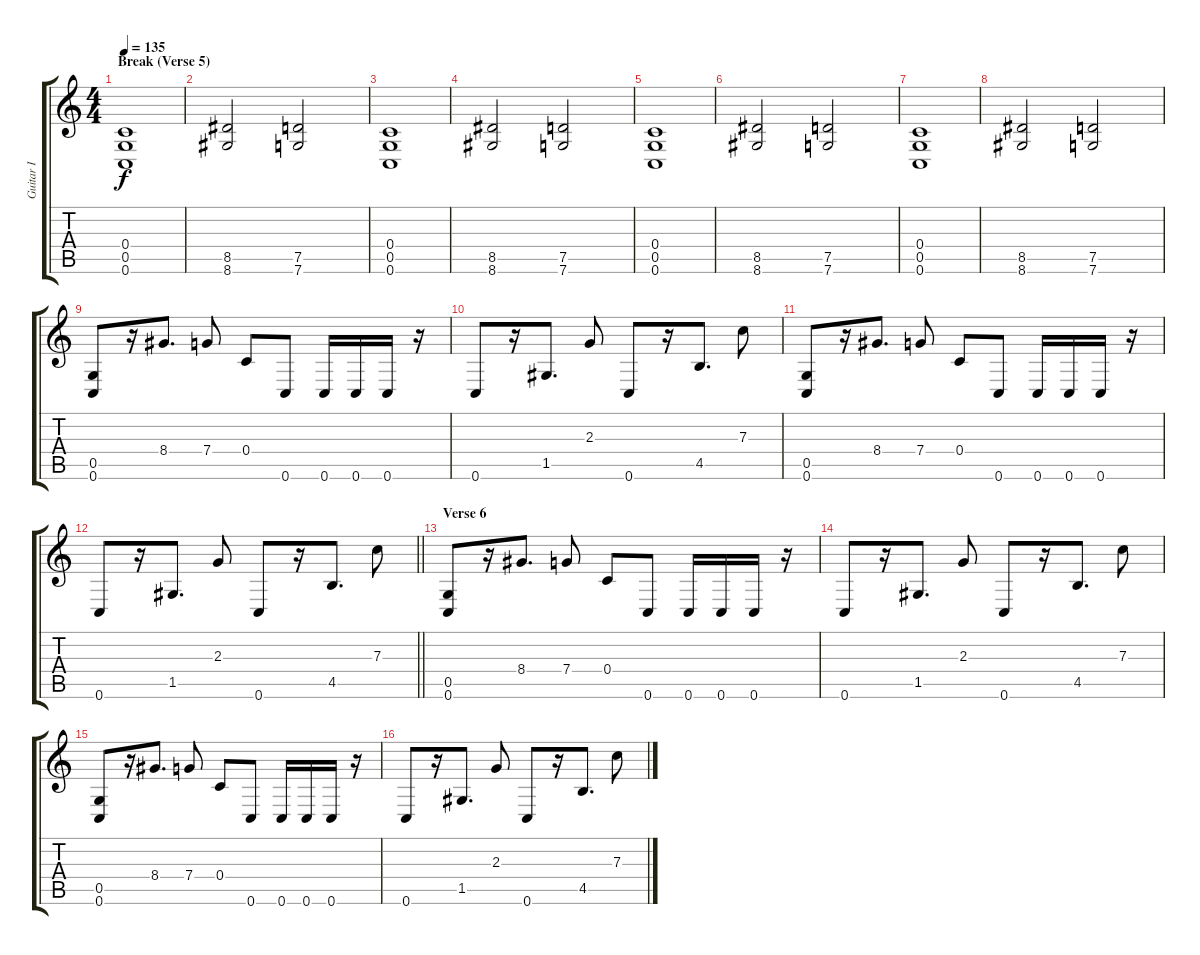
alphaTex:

\track ("Guitar I" "Guitar I") {instrument distortionguitar}
\staff {score tabs}
\tuning (D4 A3 F3 C3 G2 C2) {hide}
\ts (4 4)
\section ("" "Break (Verse 5)")
\tempo 135
\clef g2
\ks c
(0.4 0.5 0.6).1{dy f} |
(8.5 8.6).2 (7.5 7.6).2 |
(0.4 0.5 0.6).1 |
(8.5 8.6).2 (7.5 7.6).2 |
(0.4 0.5 0.6).1 |
(8.5 8.6).2 (7.5 7.6).2 |
(0.4 0.5 0.6).1 |
(8.5 8.6).2 (7.5 7.6).2 |
(0.5 0.6).8 r.16 8.4.8{d} 7.4.8 0.4.8 0.6.8 0.6.16 0.6.16 0.6.16 r.16 |
0.6.8 r.16 1.5.8{d} 2.3.8 0.6.8 r.16 4.5.8{d} 7.3.8 |
(0.5 0.6).8 r.16 8.4.8{d} 7.4.8 0.4.8 0.6.8 0.6.16 0.6.16 0.6.16 r.16 |
\barLineRight lightlight
0.6.8 r.16 1.5.8{d} 2.3.8 0.6.8 r.16 4.5.8{d} 7.3.8 |
\section ("" "Verse 6")
(0.5 0.6).8 r.16 8.4.8{d} 7.4.8 0.4.8 0.6.8 0.6.16 0.6.16 0.6.16 r.16 |
0.6.8 r.16 1.5.8{d} 2.3.8 0.6.8 r.16 4.5.8{d} 7.3.8 |
(0.5 0.6).8 r.16 8.4.8{d} 7.4.8 0.4.8 0.6.8 0.6.16 0.6.16 0.6.16 r.16 |
0.6.8 r.16 1.5.8{d} 2.3.8 0.6.8 r.16 4.5.8{d} 7.3.8
